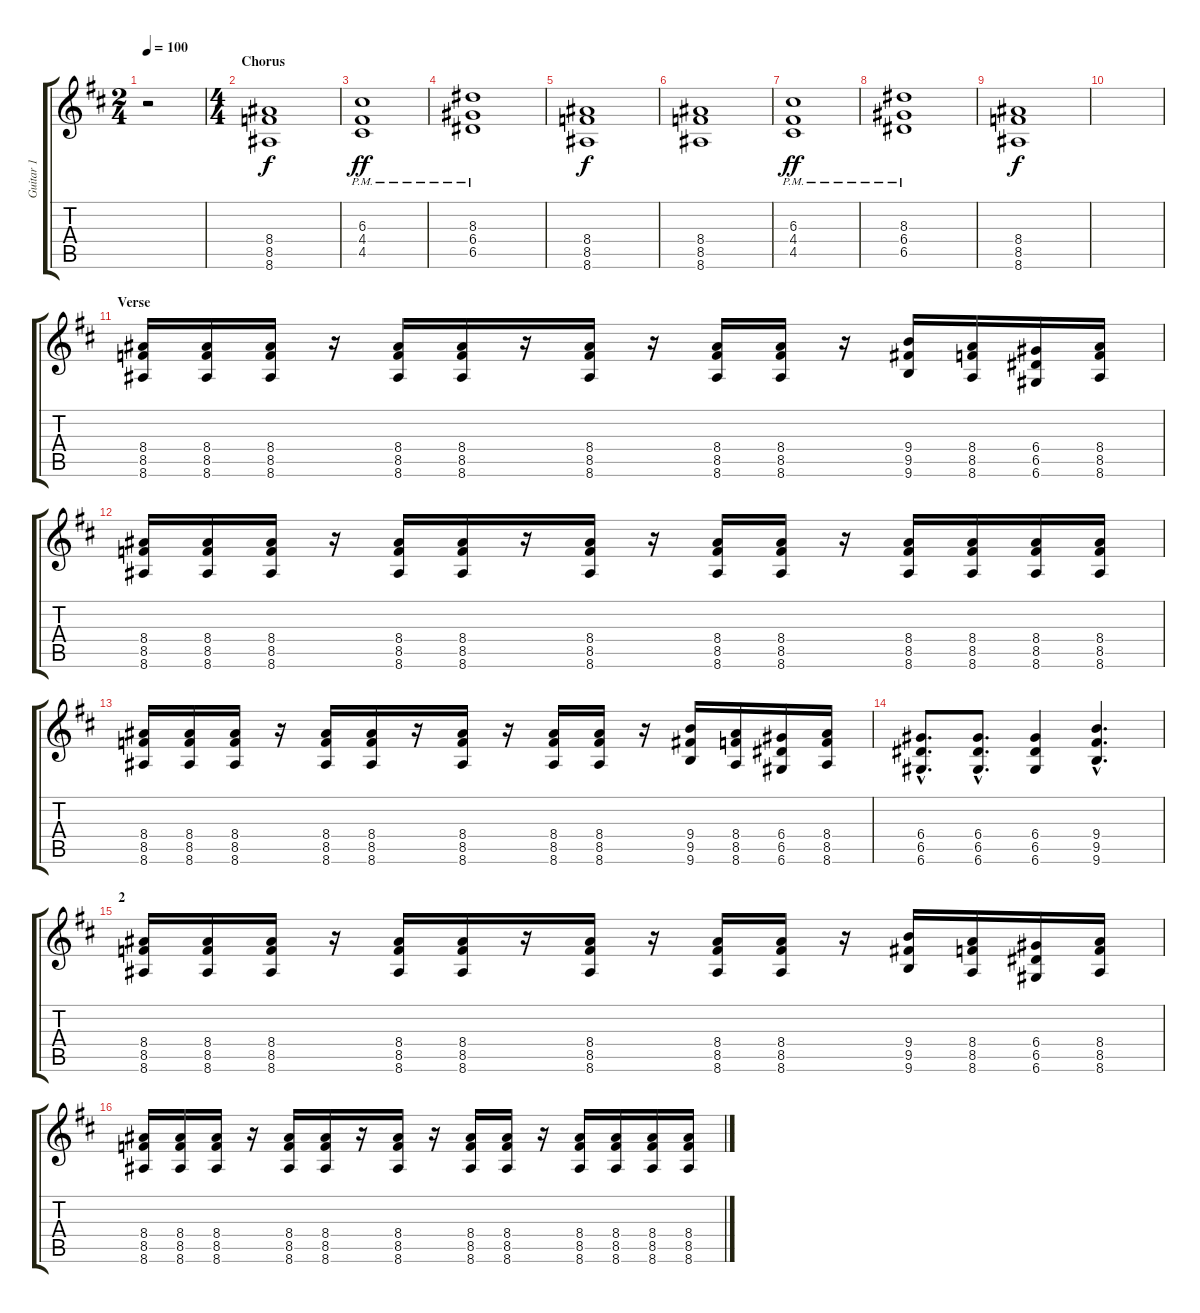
\track ("Guitar 1" "Guitar 1") {instrument distortionguitar}
\staff {score tabs}
\tuning (E4 B3 G3 D3 A2 D2) {hide}
\ts (2 4)
\tempo 100
\clef g2
\ks d
r.2{dy f volume 11} |
\ts (4 4)
\section ("" "Chorus")
(8.4 8.5 8.6).1 |
(6.3{pm} 4.4 4.5).1{dy ff} |
(8.3{pm} 6.4 6.5).1 |
(8.4 8.5 8.6).1{dy f} |
(8.4 8.5 8.6).1 |
(6.3{pm} 4.4 4.5).1{dy ff} |
(8.3{pm} 6.4 6.5).1 |
(8.4 8.5 8.6).1{dy f} |
|
\section ("" "Verse")
(8.4 8.5 8.6).16{volume 8} (8.4 8.5 8.6).16 (8.4 8.5 8.6).16 r.16 (8.4 8.5 8.6).16 (8.4 8.5 8.6).16 r.16 (8.4 8.5 8.6).16 r.16 (8.4 8.5 8.6).16 (8.4 8.5 8.6).16 r.16 (9.4 9.5 9.6).16 (8.4 8.5 8.6).16 (6.4 6.5 6.6).16 (8.4 8.5 8.6).16 |
(8.4 8.5 8.6).16 (8.4 8.5 8.6).16 (8.4 8.5 8.6).16 r.16 (8.4 8.5 8.6).16 (8.4 8.5 8.6).16 r.16 (8.4 8.5 8.6).16 r.16 (8.4 8.5 8.6).16 (8.4 8.5 8.6).16 r.16 (8.4 8.5 8.6).16 (8.4 8.5 8.6).16 (8.4 8.5 8.6).16 (8.4 8.5 8.6).16 |
(8.4 8.5 8.6).16 (8.4 8.5 8.6).16 (8.4 8.5 8.6).16 r.16 (8.4 8.5 8.6).16 (8.4 8.5 8.6).16 r.16 (8.4 8.5 8.6).16 r.16 (8.4 8.5 8.6).16 (8.4 8.5 8.6).16 r.16 (9.4 9.5 9.6).16 (8.4 8.5 8.6).16 (6.4 6.5 6.6).16 (8.4 8.5 8.6).16 |
(6.4{hac} 6.5{hac} 6.6{hac}).8{d} (6.4{hac} 6.5{hac} 6.6{hac}).8{d} (6.4 6.5 6.6).4 (9.4{hac} 9.5{hac} 9.6{hac}).4{d} |
\section ("" "2")
(8.4 8.5 8.6).16{volume 8} (8.4 8.5 8.6).16 (8.4 8.5 8.6).16 r.16 (8.4 8.5 8.6).16 (8.4 8.5 8.6).16 r.16 (8.4 8.5 8.6).16 r.16 (8.4 8.5 8.6).16 (8.4 8.5 8.6).16 r.16 (9.4 9.5 9.6).16 (8.4 8.5 8.6).16 (6.4 6.5 6.6).16 (8.4 8.5 8.6).16 |
(8.4 8.5 8.6).16 (8.4 8.5 8.6).16 (8.4 8.5 8.6).16 r.16 (8.4 8.5 8.6).16 (8.4 8.5 8.6).16 r.16 (8.4 8.5 8.6).16 r.16 (8.4 8.5 8.6).16 (8.4 8.5 8.6).16 r.16 (8.4 8.5 8.6).16 (8.4 8.5 8.6).16 (8.4 8.5 8.6).16 (8.4 8.5 8.6).16
